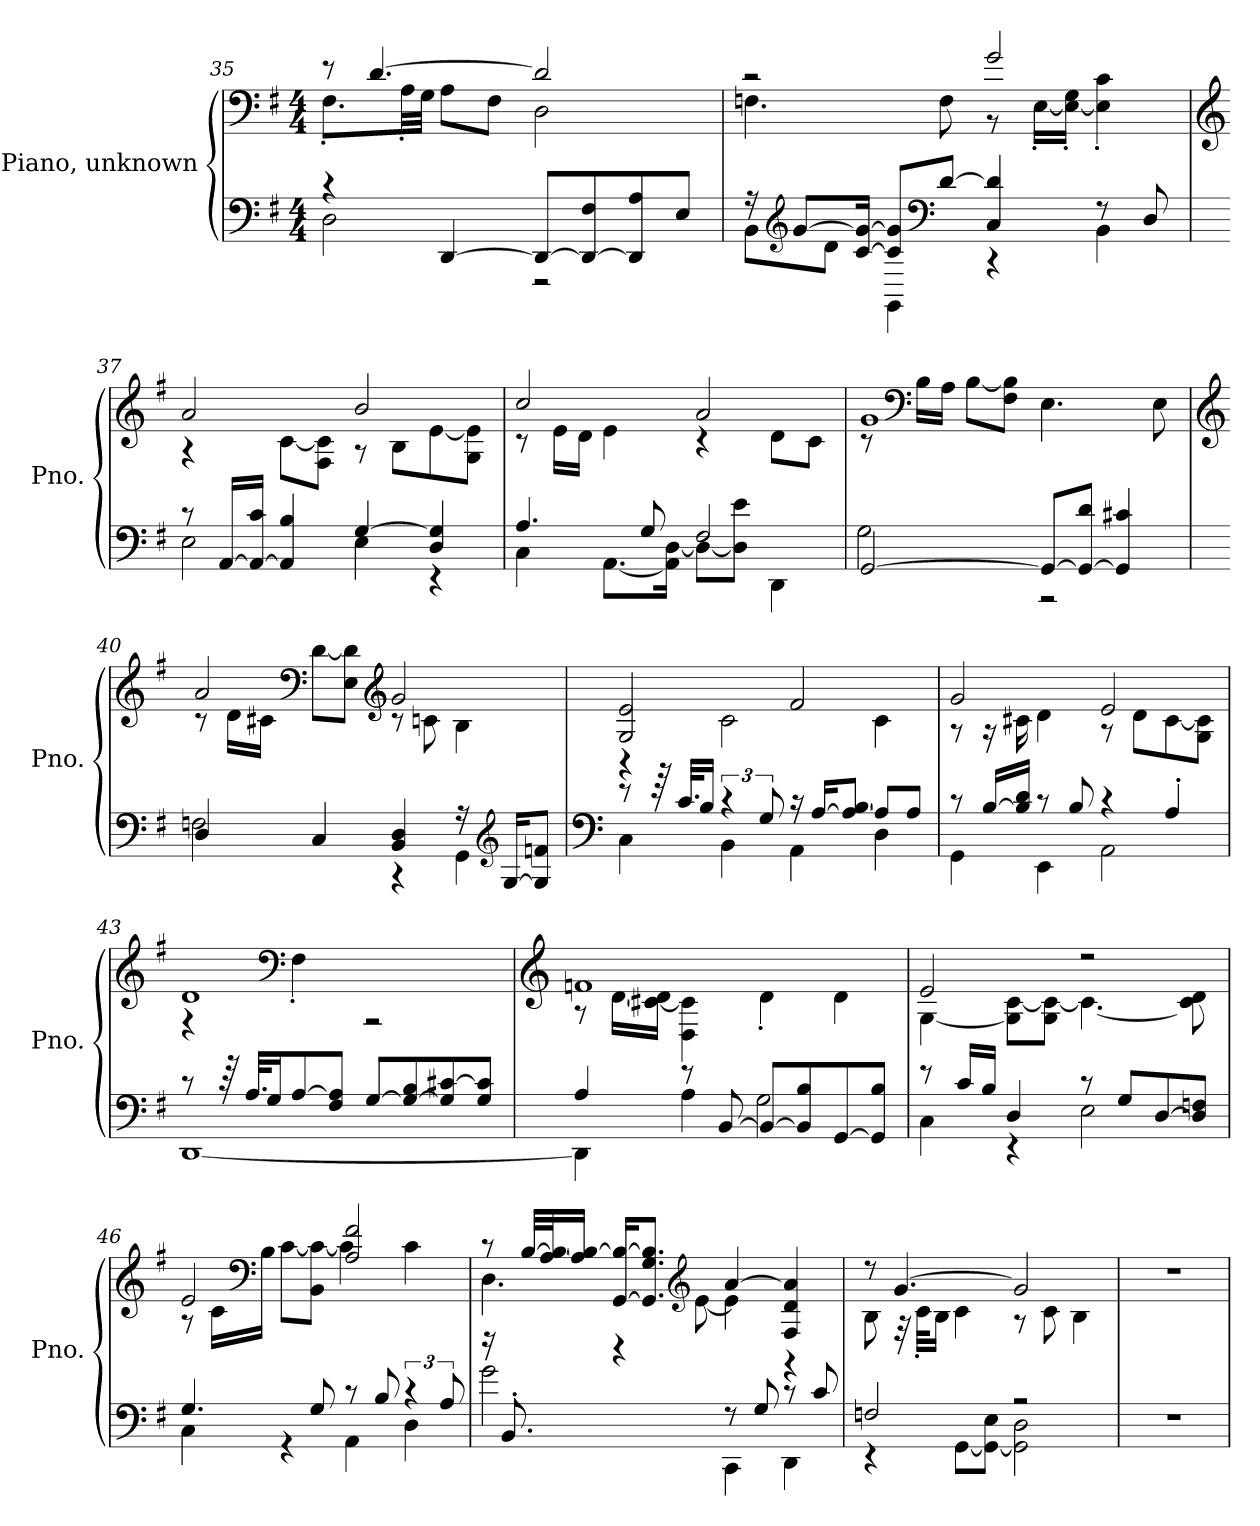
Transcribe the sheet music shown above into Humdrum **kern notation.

**kern	**kern
*part1	*part1
*staff2	*staff1
*I"Piano, unknown	*
*I'Pno.	*
*clefF4	*clefF4
*k[f#]	*k[f#]
*M4/4	*M4/4
=35	=35
*^	*^
4r	2D\	8r	8.F#'\L
.	.	[4.d/	.
.	.	.	32A'\LL
.	.	.	32G\JJJ
[4DD/	.	.	8A\L
.	.	.	8F#\J
8DD/L_	2r	2d/]	2D\
8DD/_ 8F#/	.	.	.
8DD/] 8A/	.	.	.
8E/J	.	.	.
=36	=36	=36	=36
16r	8BB\L	2r	4.Fn\
*clefG2	*	*	*
[8g/L	.	.	.
.	8d\J	.	.
[16c/ 16g/_Jk	.	.	.
8c/] 8g/]L	4GG\	.	.
*clefF4	*	*	*
[8d/J	.	.	8F\
4C/ 4d/]	4r	2g/	8r
.	.	.	[16E'\LL
.	.	.	16E\_' 16G\'JJ
8r	4BB\	.	4E\]' 4c\'
8D/	.	.	.
!!LO:LB:g=z	!!
=37	=37	=37	=37
*	*	*clefG2	*
8r	2E\	2a/	4r
[16AA/LL	.	.	.
16AA/_ 16c/JJ	.	.	.
4AA/] 4B/	.	.	[8c\L
.	.	.	8F#\ 8c\]J
[4G/	4E\	2b/	8r
.	.	.	8B\L
4D/ 4G/]	4r	.	[8e\
.	.	.	8G\ 8e\]J
=38	=38	=38	=38
4.A/	4C\	2cc/	8r
.	.	.	16e\LL
.	.	.	16d\JJ
.	[8.AA\L	.	4e\
8G/	.	.	.
.	16AA\] [16D\Jk	.	.
2F#/	8D\L_	2a/	4r
.	8D\] 8e\J	.	.
.	4DD\	.	8d\L
.	.	.	8c\J
=39	=39	=39	=39
[2GG/	2G\	1g	8r
*	*	*clefF4	*
.	.	.	16B\LL
.	.	.	16A\JJ
.	.	.	[8B\L
.	.	.	8F#\ 8B\]J
8GG/L_	2r	.	4.E\
8GG/_ 8d/J	.	.	.
4GG/] 4c#X/	.	.	.
.	.	.	8E\
!!LO:LB:g=z	!!
=40	=40	=40	=40
*	*	*clefG2	*
4D/	2Fn\	2a/	8r
.	.	.	16d\LL
.	.	.	16c#X\JJ
*	*	*clefF4	*
4C/	.	.	[8d\L
.	.	.	8E\ 8d\]J
*	*	*clefG2	*
4BB/ 4D/	4r	2g/	8r
.	.	.	8cn\
16r	4GG\	.	4B\
*clefG2	*	*	*
[16G/KL	.	.	.
8G/] 8fn/J	.	.	.
=41	=41	=41	=41
*clefF4	*	*	*
8r	4C\	2G/ 2e/	4r
64r	.	.	.
32.c/KLL	.	.	.
16B/JJ	.	.	.
6r	4BB\	.	2c\
12G/	.	.	.
16r	4AA\	2f#/	.
[16A/KL	.	.	.
8A/_ 8B/J	.	.	.
8A/L]	4D\	.	4c\
8A/J	.	.	.
!!LO:LB:g=z	!!
=42	=42	=42	=42
8r	4GG\	2g/	8r
[16B/LL	.	.	16r
16B/] 16d/JJ	.	.	16c#X\
8r	4EE\	.	4d\
8B/	.	.	.
4r	2AA\	2e/	8r
.	.	.	8d\L
4A'/	.	.	[8c#\
.	.	.	8G\ 8c#\]J
=43	=43	=43	=43
8r	[1DD	1d	4r
64r	.	.	.
32.A/KLL	.	.	.
16G/J	.	.	.
*	*	*clefF4	*
[8A/	.	.	4F#'\
8F#/ 8A/]J	.	.	.
[8G/L	.	.	2r
8G/_ 8B/	.	.	.
8G/] [8c#X/	.	.	.
8G/ 8c#/]J	.	.	.
=44	=44	=44	=44
*	*	*clefG2	*
4A/	4DD\]	1fn	8r
.	.	.	[16d\LL
.	.	.	[16c#X\ 16d\]JJ
8r	4A\	.	4D\ 4c#\]
[8BB/	.	.	.
8BB/L_	2G\	.	4d'\
8BB/] 8B/	.	.	.
[8GG/	.	.	4d\
8GG/] 8B/J	.	.	.
!!LO:LB:g=z	!!
=45	=45	=45	=45
8r	4C\	2e/	[4G\
16c/LL	.	.	.
16B/JJ	.	.	.
4D/	4r	.	8G\] [8c\L
.	.	.	8G\ 8c\_J
8r	2E\	2r	4.c\_
8G/L	.	.	.
[8D/	.	.	.
8D/] 8Fn/J	.	.	8c\] 8d\
=46	=46	=46	=46
4.G/	4C\	2e/	8r
.	.	.	16c\LL
*	*	*clefF4	*
.	.	.	16B\JJ
.	4r	.	[8c\L
8G/	.	.	8BB\ 8c\_J
8r	4AA\	2A/ 2f#/	4c\]
8B/	.	.	.
6r	4D\	.	4c\
12A/	.	.	.
=47	=47	=47	=47
16r	2g\	8r	4.D\
8.BB'/	.	.	.
.	.	[32B/LLL	.
.	.	[32A/ 32B/]J	.
.	.	16A/] [16B/JJ	.
4r	.	[16GG/ 16B/_KL	.
.	.	8.GG/] 8.G/ 8.B/]J	.
*	*	*clefG2	*
.	.	.	[8e\
8r	4CC\	[4a/	4e\]
8G/	.	.	.
8r	4DD\	4F#/ 4d/ 4a/]	4r
8c/	.	.	.
!!LO:LB:g=z	!!
=48	=48	=48	=48
2Fn/	4r	8r	8B\
.	.	[4.g/	32r
.	.	.	32c'\KLL
.	.	.	16B\JJ
.	[8GG\L	.	4c\
.	8GG\_ 8E\J	.	.
2r	2GG\] 2D\	2g/]	8r
.	.	.	8c\
.	.	.	4B\
*v	*v	*	*
*	*v	*v
=49	=49
1r	1r
=	=
*-	*-
